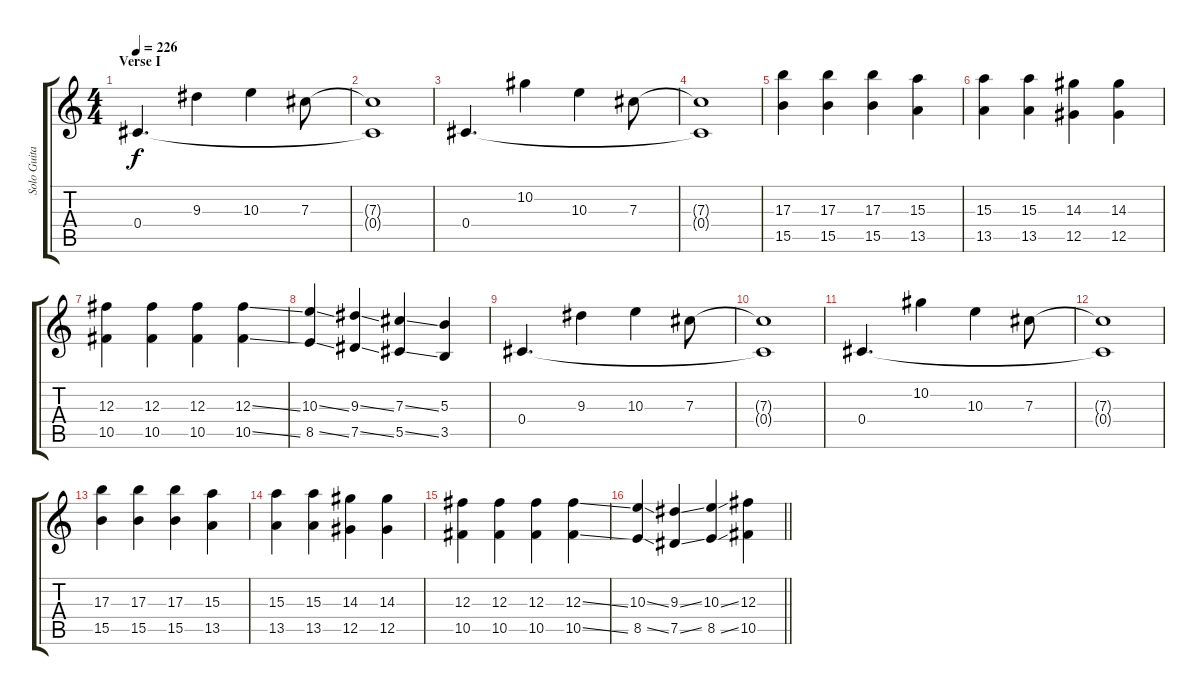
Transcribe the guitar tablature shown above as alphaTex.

\track ("Solo Guitar" "Solo Guita") {instrument overdrivenguitar}
\staff {score tabs}
\tuning (Eb4 Bb3 Gb3 Db3 Ab2 Db2) {hide}
\ts (4 4)
\section ("" "Verse I")
\tempo 226
\clef g2
\ks c
0.4.4{d dy f} 9.3.4 10.3.4 7.3.8 |
(7.3{t} 0.4{t}).1 |
0.4.4{d} 10.2.4 10.3.4 7.3.8 |
(7.3{t} 0.4{t}).1 |
(17.3 15.5).4 (17.3 15.5).4 (17.3 15.5).4 (15.3 13.5).4 |
(15.3 13.5).4 (15.3 13.5).4 (14.3 12.5).4 (14.3 12.5).4 |
(12.3 10.5).4 (12.3 10.5).4 (12.3 10.5).4 (12.3{ss} 10.5{ss}).4 |
(10.3{ss} 8.5{ss}).4 (9.3{ss} 7.5{ss}).4 (7.3{ss} 5.5{ss}).4 (5.3 3.5).4 |
0.4.4{d} 9.3.4 10.3.4 7.3.8 |
(7.3{t} 0.4{t}).1 |
0.4.4{d} 10.2.4 10.3.4 7.3.8 |
(7.3{t} 0.4{t}).1 |
(17.3 15.5).4 (17.3 15.5).4 (17.3 15.5).4 (15.3 13.5).4 |
(15.3 13.5).4 (15.3 13.5).4 (14.3 12.5).4 (14.3 12.5).4 |
(12.3 10.5).4 (12.3 10.5).4 (12.3 10.5).4 (12.3{ss} 10.5{ss}).4 |
\barLineRight lightlight
(10.3{ss} 8.5{ss}).4 (9.3{ss} 7.5{ss}).4 (10.3{ss} 8.5{ss}).4 (12.3 10.5).4
